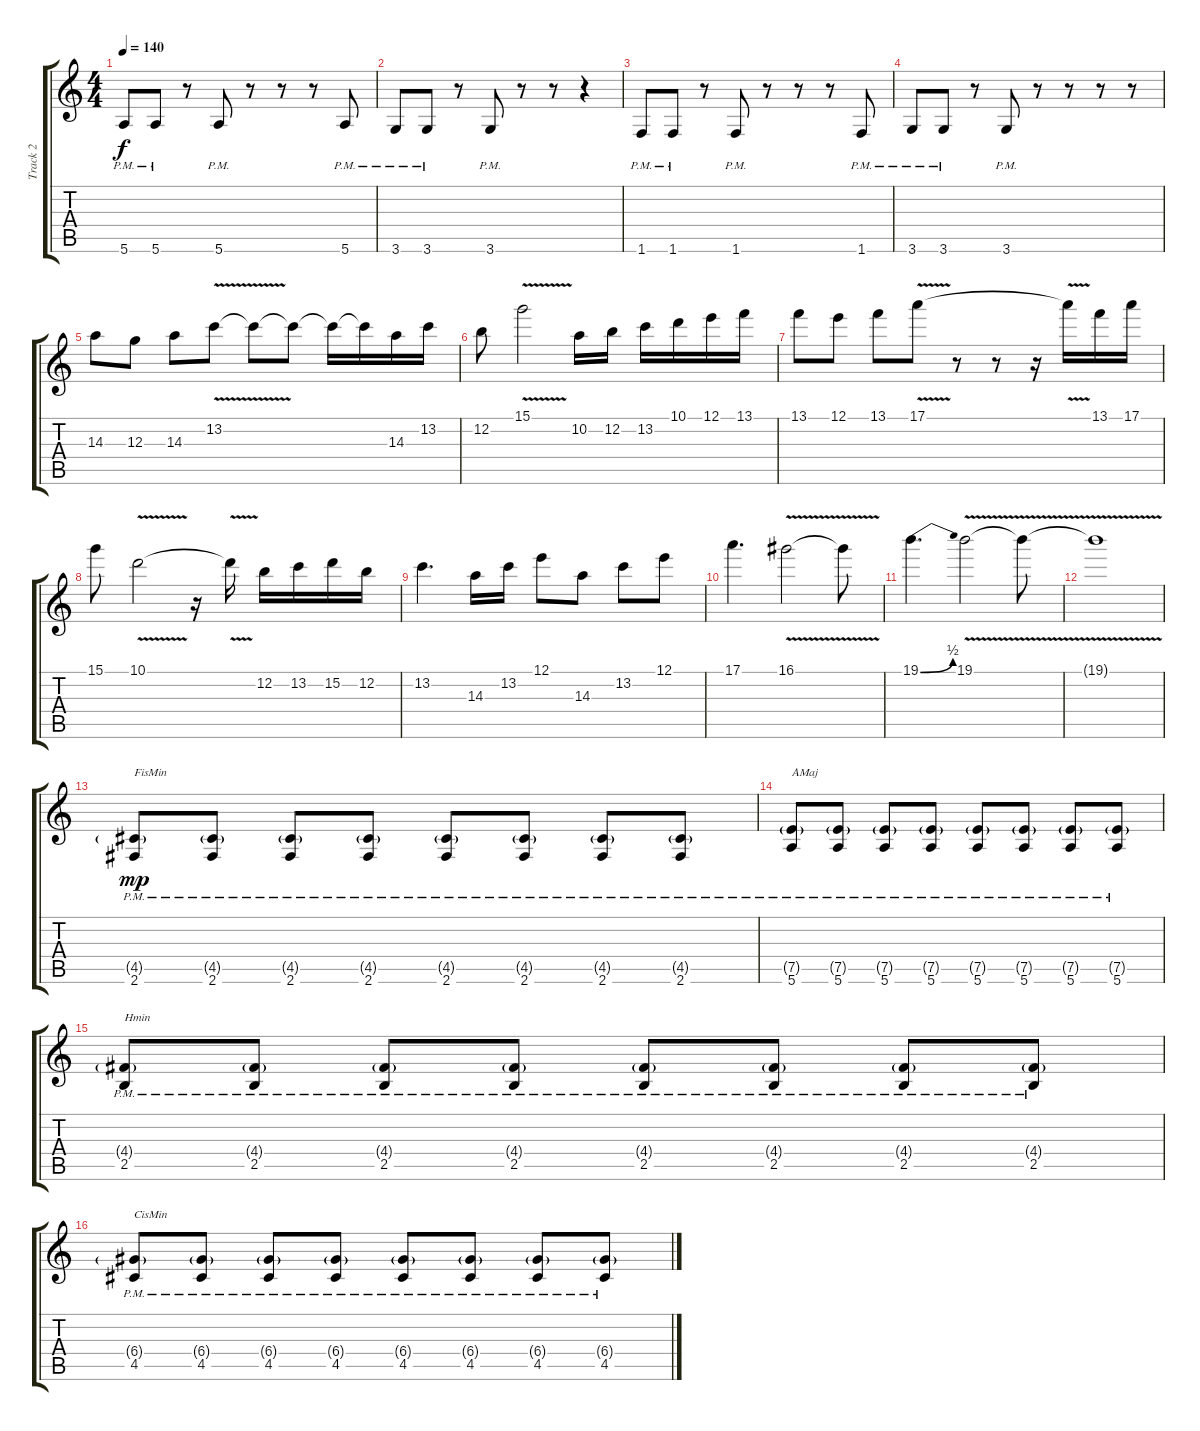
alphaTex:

\track ("Track 2" "Track 2") {instrument distortionguitar}
\staff {score tabs}
\tuning (E4 B3 G3 D3 A2 E2) {hide}
\ts (4 4)
\tempo 140
\clef g2
\ks c
5.6{pm}.8{dy f} 5.6{pm}.8 r.8 5.6{pm}.8 r.8 r.8 r.8 5.6{pm}.8 |
3.6{pm}.8 3.6{pm}.8 r.8 3.6{pm}.8 r.8 r.8 r.4 |
1.6{pm}.8 1.6{pm}.8 r.8 1.6{pm}.8 r.8 r.8 r.8 1.6{pm}.8 |
3.6{pm}.8 3.6{pm}.8 r.8 3.6{pm}.8 r.8 r.8 r.8 r.8 |
14.3.8 12.3.8 14.3.8 13.2{v}.8 13.2{t}.8 13.2{t}.8 13.2{t}.16 13.2{t}.16 14.3.16 13.2.16 |
12.2.8 15.1{v}.2 10.2.16 12.2.16 13.2.16 10.1.16 12.1.16 13.1.16 |
13.1.8 12.1.8 13.1.8 17.1{v}.8 r.8 r.8 r.16 17.1{t}.16 13.1.16 17.1.16 |
15.1.8 10.1{v}.2 r.16 10.1{t}.16 12.2.16 13.2.16 15.2.16 12.2.16 |
13.2.4{d} 14.3.16 13.2.16 12.1.8 14.3.8 13.2.8 12.1.8 |
17.1.4{d} 16.1{v}.2 16.1{t}.8 |
19.1{be (bend 0 0 60 2)}.4{d} 19.1{v}.2 19.1{t}.8 |
19.1{v t}.1 |
(4.5{g} 2.6{pm}).8{txt "FisMin" dy mp} (4.5{g} 2.6{pm}).8 (4.5{g} 2.6{pm}).8 (4.5{g} 2.6{pm}).8 (4.5{g} 2.6{pm}).8 (4.5{g} 2.6{pm}).8 (4.5{g} 2.6{pm}).8 (4.5{g} 2.6{pm}).8 |
(7.5{g} 5.6{pm}).8{txt "AMaj"} (7.5{g} 5.6{pm}).8 (7.5{g} 5.6{pm}).8 (7.5{g} 5.6{pm}).8 (7.5{g} 5.6{pm}).8 (7.5{g} 5.6{pm}).8 (7.5{g} 5.6{pm}).8 (7.5{g} 5.6{pm}).8 |
(4.4{g} 2.5{pm}).8{txt "Hmin"} (4.4{g} 2.5{pm}).8 (4.4{g} 2.5{pm}).8 (4.4{g} 2.5{pm}).8 (4.4{g} 2.5{pm}).8 (4.4{g} 2.5{pm}).8 (4.4{g} 2.5{pm}).8 (4.4{g} 2.5{pm}).8 |
(6.4{g} 4.5{pm}).8{txt "CisMin"} (6.4{g} 4.5{pm}).8 (6.4{g} 4.5{pm}).8 (6.4{g} 4.5{pm}).8 (6.4{g} 4.5{pm}).8 (6.4{g} 4.5{pm}).8 (6.4{g} 4.5{pm}).8 (6.4{g} 4.5{pm}).8
